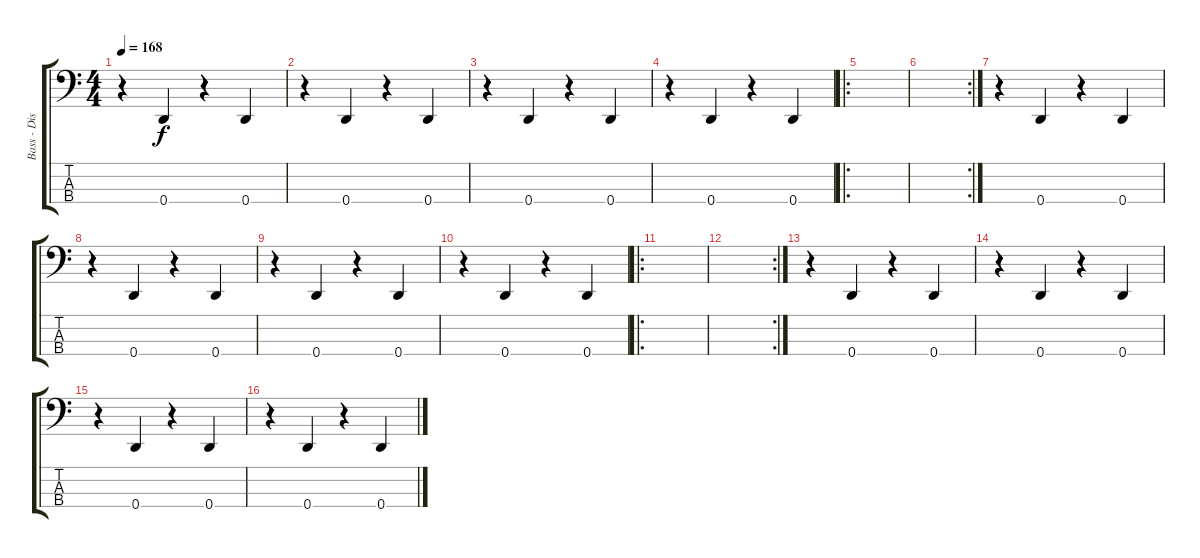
\track ("Bass - Distortion" "Bass - Dis") {instrument distortionguitar}
\staff {score tabs}
\tuning (G2 D2 A1 D1) {hide}
\ts (4 4)
\tempo 168
\clef f4
\ks c
r.4{dy f} 0.4.4 r.4 0.4.4 |
r.4 0.4.4 r.4 0.4.4 |
r.4 0.4.4 r.4 0.4.4 |
r.4 0.4.4 r.4 0.4.4 |
\ro
|
\rc 2
|
r.4 0.4.4 r.4 0.4.4 |
r.4 0.4.4 r.4 0.4.4 |
r.4 0.4.4 r.4 0.4.4 |
r.4 0.4.4 r.4 0.4.4 |
\ro
|
\rc 2
|
r.4 0.4.4 r.4 0.4.4 |
r.4 0.4.4 r.4 0.4.4 |
r.4 0.4.4 r.4 0.4.4 |
r.4 0.4.4 r.4 0.4.4
